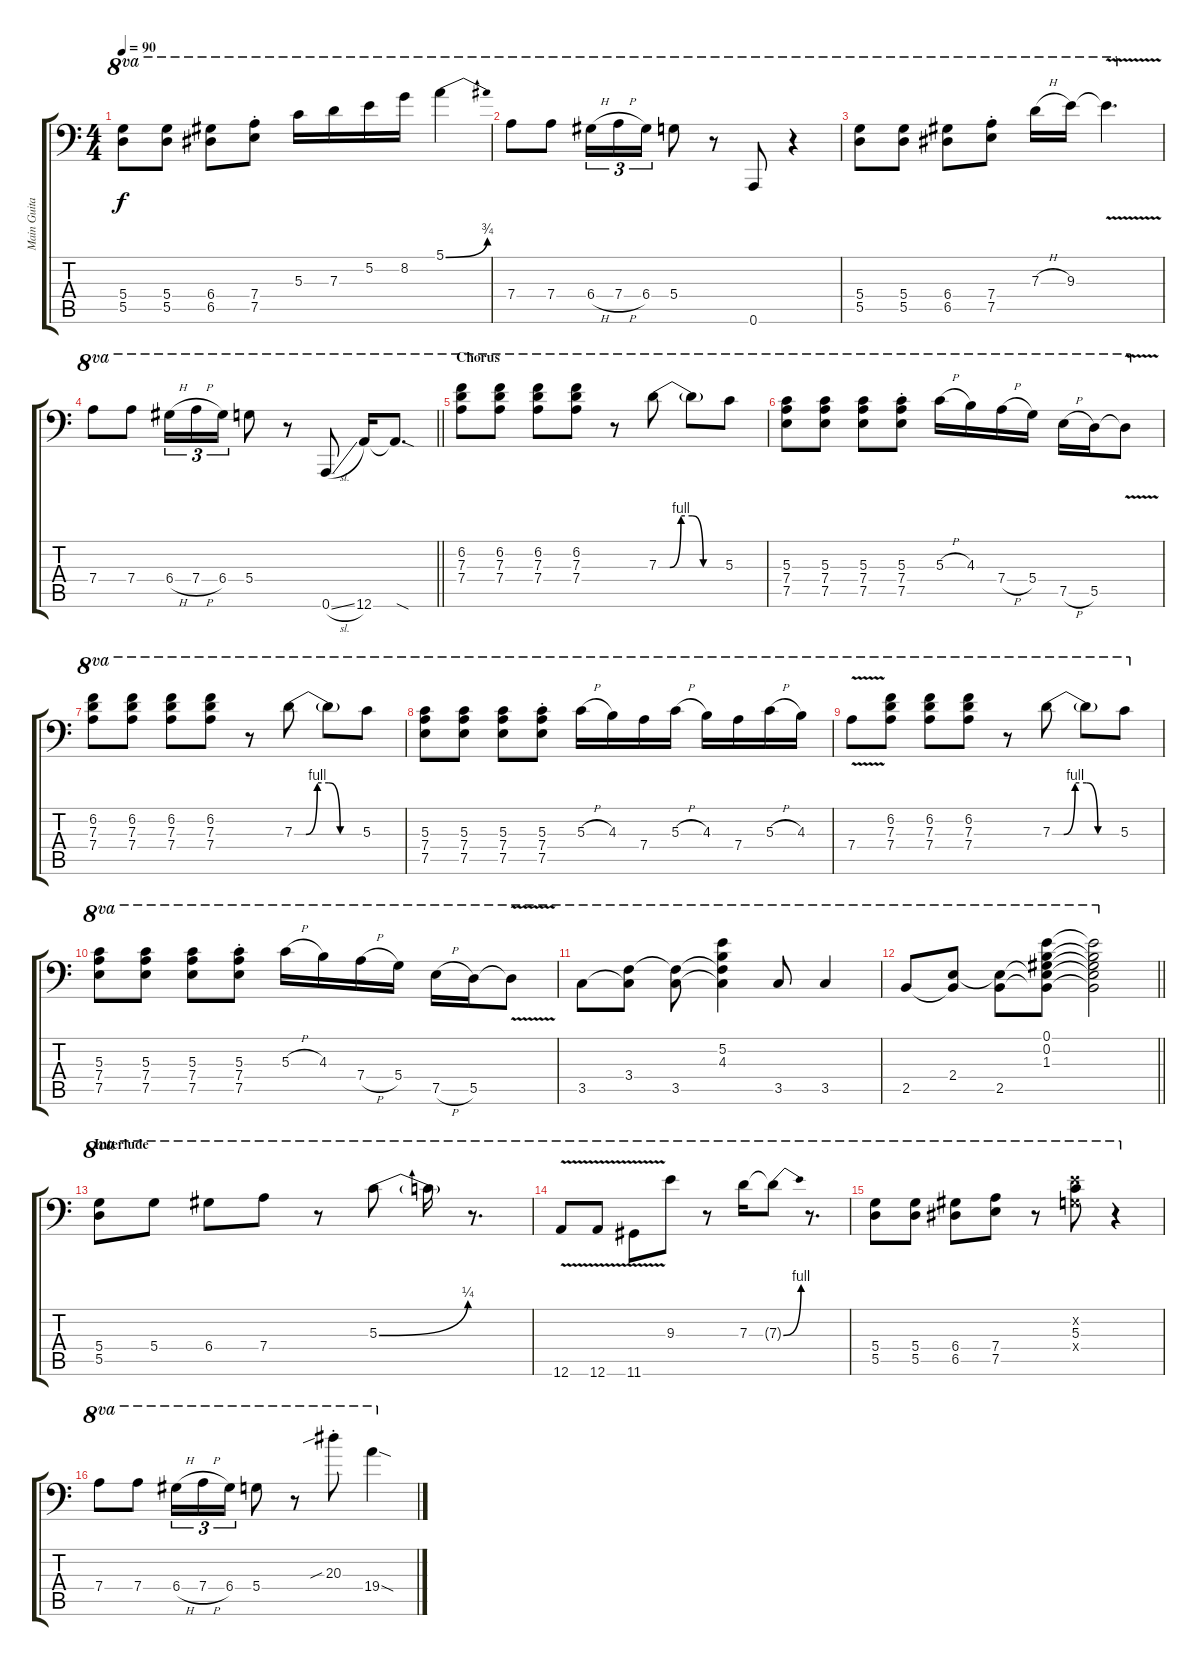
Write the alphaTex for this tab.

\track ("Main Guitar - Josh Homme" "Main Guita") {instrument overdrivenguitar}
\staff {score tabs}
\tuning (E4 B3 G3 D3 A2 A1) {hide}
\ts (4 4)
\tempo 90
\clef f4
\ks c
(5.4 5.5).8{ot 8va dy f} (5.4 5.5).8{ot 8va} (6.4 6.5).8{ot 8va} (7.4{st} 7.5{st}).8{ot 8va} 5.3.16{ot 8va} 7.3.16{ot 8va} 5.2.16{ot 8va} 8.2.16{ot 8va} 5.1{be (bend 0 0 60 3)}.4{ot 8va} |
7.4.8{ot 8va} 7.4.8{ot 8va} 6.4{h}.16{tu (3 2) ot 8va} 7.4{h}.16{tu (3 2) ot 8va} 6.4.16{tu (3 2) ot 8va} 5.4.8{ot 8va} r.8{ot 8va} 0.6.8{ot 8va} r.4{ot 8va} |
(5.4 5.5).8{ot 8va} (5.4 5.5).8{ot 8va} (6.4 6.5).8{ot 8va} (7.4{st} 7.5{st}).8{ot 8va} 7.3{h}.16{ot 8va} 9.3.16{ot 8va} 9.3{v t}.4{d ot 8va} |
\barLineRight lightlight
7.4.8{ot 8va} 7.4.8{ot 8va} 6.4{h}.16{tu (3 2) ot 8va} 7.4{h}.16{tu (3 2) ot 8va} 6.4.16{tu (3 2) ot 8va} 5.4.8{ot 8va} r.8{ot 8va} 0.6{sl}.8{ot 8va} 12.6.16{ot 8va} 12.6{sod t}.8{d ot 8va} |
\section ("" "Chorus")
(6.2 7.3 7.4).8{ot 8va} (6.2 7.3 7.4).8{ot 8va} (6.2 7.3 7.4).8{ot 8va} (6.2 7.3 7.4).8{ot 8va} r.8{ot 8va} 7.3{be (custom 0 0 10 0 20 4 30 4 40 0 60 0)}.8{ot 8va} 7.3{t}.8{ot 8va} 5.3.8{ot 8va} |
(5.3 7.4 7.5).8{ot 8va} (5.3 7.4 7.5).8{ot 8va} (5.3 7.4 7.5).8{ot 8va} (5.3 7.4{st} 7.5{st}).8{ot 8va} 5.3{h}.16{ot 8va} 4.3.16{ot 8va} 7.4{h}.16{ot 8va} 5.4.16{ot 8va} 7.5{h}.16{ot 8va} 5.5.16{ot 8va} 5.5{v t}.8{ot 8va} |
(6.2 7.3 7.4).8{ot 8va} (6.2 7.3 7.4).8{ot 8va} (6.2 7.3 7.4).8{ot 8va} (6.2 7.3 7.4).8{ot 8va} r.8{ot 8va} 7.3{be (custom 0 0 10 0 20 4 30 4 40 0 60 0)}.8{ot 8va} 7.3{t}.8{ot 8va} 5.3.8{ot 8va} |
(5.3 7.4 7.5).8{ot 8va} (5.3 7.4 7.5).8{ot 8va} (5.3 7.4 7.5).8{ot 8va} (5.3 7.4{st} 7.5{st}).8{ot 8va} 5.3{h}.16{ot 8va} 4.3.16{ot 8va} 7.4.16{ot 8va} 5.3{h}.16{ot 8va} 4.3.16{ot 8va} 7.4.16{ot 8va} 5.3{h}.16{ot 8va} 4.3.16{ot 8va} |
7.4{v}.8{ot 8va} (6.2 7.3 7.4).8{ot 8va} (6.2 7.3 7.4).8{ot 8va} (6.2 7.3 7.4).8{ot 8va} r.8{ot 8va} 7.3{be (custom 0 0 10 0 20 4 30 4 40 0 60 0)}.8{ot 8va} 7.3{t}.8{ot 8va} 5.3.8{ot 8va} |
(5.3 7.4 7.5).8{ot 8va} (5.3 7.4 7.5).8{ot 8va} (5.3 7.4 7.5).8{ot 8va} (5.3 7.4{st} 7.5{st}).8{ot 8va} 5.3{h}.16{ot 8va} 4.3.16{ot 8va} 7.4{h}.16{ot 8va} 5.4.16{ot 8va} 7.5{h}.16{ot 8va} 5.5.16{ot 8va} 5.5{v t}.8{ot 8va} |
3.5.8{ot 8va} (3.4 3.5{t}).8{ot 8va} (3.4{t} 3.5).8{ot 8va} (5.2 4.3 3.4{t} 3.5{t}).4{ot 8va} 3.5.8{ot 8va} 3.5.4{ot 8va} |
\barLineRight lightlight
2.5.8{ot 8va} (2.4 2.5{t}).8{ot 8va} (2.4{t} 2.5).8{ot 8va} (0.1 0.2 1.3 2.4{t} 2.5{t}).8{ot 8va} (0.1{t} 0.2{t} 1.3{t} 2.4{t} 2.5{t}).2{ot 8va} |
\section ("" "Interlude")
(5.4 5.5).8{ot 8va} 5.4.8{ot 8va} 6.4.8{ot 8va} 7.4.8{ot 8va} r.8{ot 8va} 5.3{be (bend 0 0 60 1)}.8{ot 8va} 5.3{t}.16{ot 8va} r.8{d ot 8va} |
12.6{v}.8{ot 8va} 12.6{v}.8{ot 8va} 11.6{v}.8{ot 8va} 9.3.8{ot 8va} r.8{ot 8va} 7.3.16{ot 8va} 7.3{be (bend 0 0 60 4) t}.8{ot 8va} r.8{d ot 8va} |
(5.4 5.5).8{ot 8va} (5.4 5.5).8{ot 8va} (6.4 6.5).8{ot 8va} (7.4 7.5).8{ot 8va} r.8{ot 8va} (5.2{x} 5.3 5.4{x}).8{ot 8va} r.4{ot 8va} |
7.4.8{ot 8va} 7.4.8{ot 8va} 6.4{h}.16{tu (3 2) ot 8va} 7.4{h}.16{tu (3 2) ot 8va} 6.4.16{tu (3 2) ot 8va} 5.4.8{ot 8va} r.8{ot 8va} 20.3{sib st}.8{ot 8va} 19.4{sod}.4{ot 8va}
